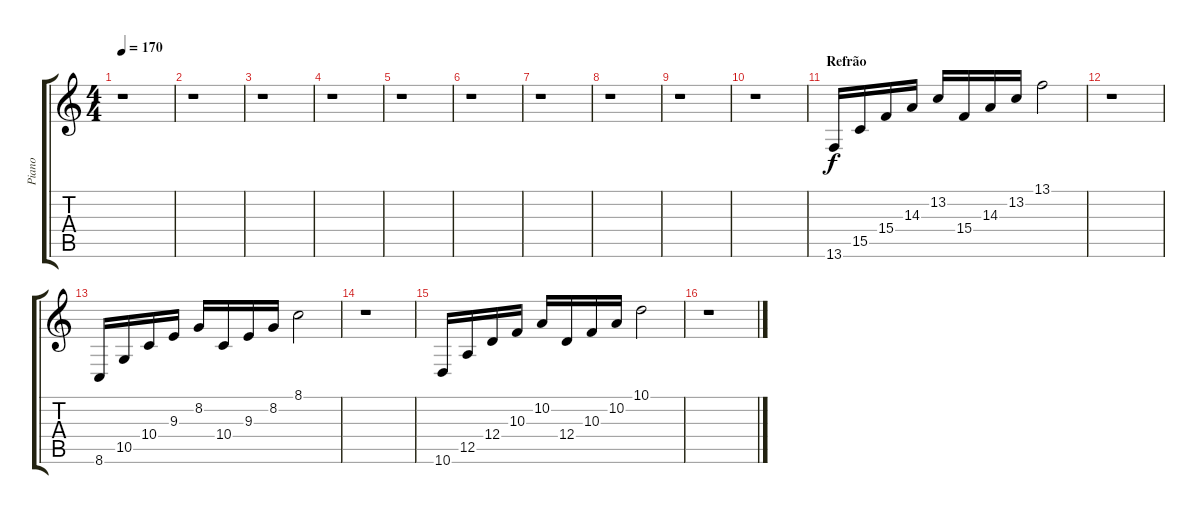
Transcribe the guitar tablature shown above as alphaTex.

\track ("Piano" "Piano") {instrument acousticgrandpiano}
\staff {score tabs}
\tuning (E4 B3 G3 D3 A2 E2) {hide}
\ts (4 4)
\tempo 170
\clef g2
\ks c
r.1{dy f} |
r.1 |
r.1 |
r.1 |
r.1 |
r.1 |
r.1 |
r.1 |
r.1 |
r.1 |
\section ("" "Refrão")
13.6.16 15.5.16 15.4.16 14.3.16 13.2.16 15.4.16 14.3.16 13.2.16 13.1.2 |
r.1 |
8.6.16 10.5.16 10.4.16 9.3.16 8.2.16 10.4.16 9.3.16 8.2.16 8.1.2 |
r.1 |
10.6.16 12.5.16 12.4.16 10.3.16 10.2.16 12.4.16 10.3.16 10.2.16 10.1.2 |
r.1
